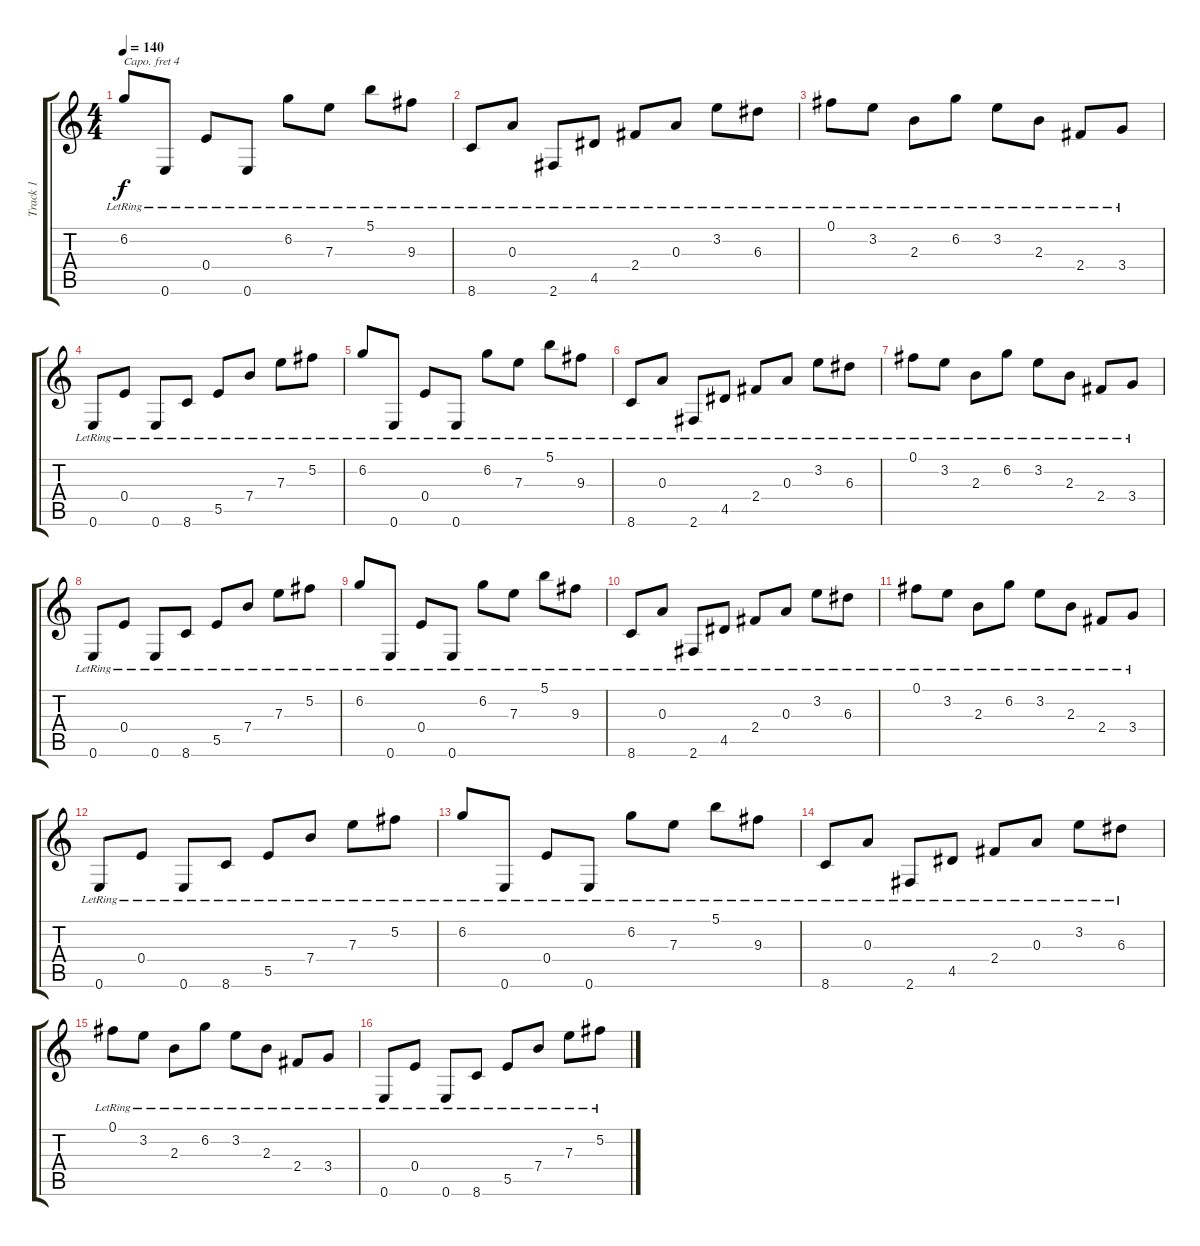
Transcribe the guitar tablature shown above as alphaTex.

\track ("Track 1" "Track 1") {instrument acousticguitarsteel}
\staff {score tabs}
\capo 4
\tuning (D4 A3 F3 C3 G2 C2) {hide}
\ts (4 4)
\tempo 140
\clef g2
\ks c
6.2{lr}.8{dy f} 0.6{lr}.8 0.4{lr}.8 0.6{lr}.8 6.2{lr}.8 7.3{lr}.8 5.1{lr}.8 9.3{lr}.8 |
8.6{lr}.8 0.3{lr}.8 2.6{lr}.8 4.5{lr}.8 2.4{lr}.8 0.3{lr}.8 3.2{lr}.8 6.3{lr}.8 |
0.1{lr}.8 3.2{lr}.8 2.3{lr}.8 6.2{lr}.8 3.2{lr}.8 2.3{lr}.8 2.4{lr}.8 3.4{lr}.8 |
0.6{lr}.8 0.4{lr}.8 0.6{lr}.8 8.6{lr}.8 5.5{lr}.8 7.4{lr}.8 7.3{lr}.8 5.2{lr}.8 |
6.2{lr}.8 0.6{lr}.8 0.4{lr}.8 0.6{lr}.8 6.2{lr}.8 7.3{lr}.8 5.1{lr}.8 9.3{lr}.8 |
8.6{lr}.8 0.3{lr}.8 2.6{lr}.8 4.5{lr}.8 2.4{lr}.8 0.3{lr}.8 3.2{lr}.8 6.3{lr}.8 |
0.1{lr}.8 3.2{lr}.8 2.3{lr}.8 6.2{lr}.8 3.2{lr}.8 2.3{lr}.8 2.4{lr}.8 3.4{lr}.8 |
0.6{lr}.8 0.4{lr}.8 0.6{lr}.8 8.6{lr}.8 5.5{lr}.8 7.4{lr}.8 7.3{lr}.8 5.2{lr}.8 |
6.2{lr}.8 0.6{lr}.8 0.4{lr}.8 0.6{lr}.8 6.2{lr}.8 7.3{lr}.8 5.1{lr}.8 9.3{lr}.8 |
8.6{lr}.8 0.3{lr}.8 2.6{lr}.8 4.5{lr}.8 2.4{lr}.8 0.3{lr}.8 3.2{lr}.8 6.3{lr}.8 |
0.1{lr}.8 3.2{lr}.8 2.3{lr}.8 6.2{lr}.8 3.2{lr}.8 2.3{lr}.8 2.4{lr}.8 3.4{lr}.8 |
0.6{lr}.8 0.4{lr}.8 0.6{lr}.8 8.6{lr}.8 5.5{lr}.8 7.4{lr}.8 7.3{lr}.8 5.2{lr}.8 |
6.2{lr}.8 0.6{lr}.8 0.4{lr}.8 0.6{lr}.8 6.2{lr}.8 7.3{lr}.8 5.1{lr}.8 9.3{lr}.8 |
8.6{lr}.8 0.3{lr}.8 2.6{lr}.8 4.5{lr}.8 2.4{lr}.8 0.3{lr}.8 3.2{lr}.8 6.3{lr}.8 |
0.1{lr}.8 3.2{lr}.8 2.3{lr}.8 6.2{lr}.8 3.2{lr}.8 2.3{lr}.8 2.4{lr}.8 3.4{lr}.8 |
0.6{lr}.8 0.4{lr}.8 0.6{lr}.8 8.6{lr}.8 5.5{lr}.8 7.4{lr}.8 7.3{lr}.8 5.2{lr}.8
